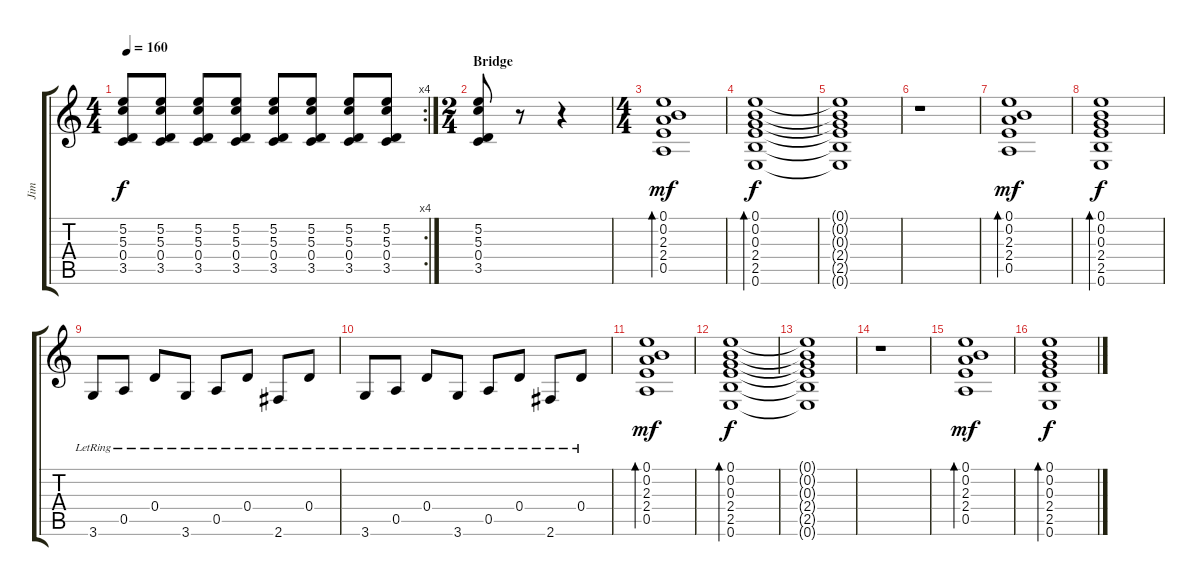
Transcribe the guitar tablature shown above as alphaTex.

\track ("Jim" "Jim") {instrument overdrivenguitar}
\staff {score tabs}
\tuning (E4 B3 G3 D3 A2 E2) {hide}
\rc 4
\ts (4 4)
\tempo 160
\clef g2
\ks c
(5.2 5.3 0.4 3.5).8{dy f} (5.2 5.3 0.4 3.5).8 (5.2 5.3 0.4 3.5).8 (5.2 5.3 0.4 3.5).8 (5.2 5.3 0.4 3.5).8 (5.2 5.3 0.4 3.5).8 (5.2 5.3 0.4 3.5).8 (5.2 5.3 0.4 3.5).8 |
\ts (2 4)
\section ("" "Bridge")
(5.2 5.3 0.4 3.5).8 r.8 r.4 |
\ts (4 4)
(0.1 0.2 2.3 2.4 0.5).1{bd 240 dy mf volume 12 instrument electricguitarclean} |
(0.1 0.2 0.3 2.4 2.5 0.6).1{bd 240 dy f instrument electricguitarclean} |
(0.1{t} 0.2{t} 0.3{t} 2.4{t} 2.5{t} 0.6{t}).1 |
r.1 |
(0.1 0.2 2.3 2.4 0.5).1{bd 240 dy mf volume 12 instrument electricguitarclean} |
(0.1 0.2 0.3 2.4 2.5 0.6).1{bd 240 dy f volume 12 instrument electricguitarclean} |
3.6{lr}.8{volume 12 instrument electricguitarclean} 0.5{lr}.8 0.4{lr}.8 3.6{lr}.8 0.5{lr}.8 0.4{lr}.8 2.6{lr}.8 0.4{lr}.8 |
3.6{lr}.8{volume 12 instrument electricguitarclean} 0.5{lr}.8 0.4{lr}.8 3.6{lr}.8 0.5{lr}.8 0.4{lr}.8 2.6{lr}.8 0.4{lr}.8 |
(0.1 0.2 2.3 2.4 0.5).1{bd 240 dy mf volume 12 instrument electricguitarclean} |
(0.1 0.2 0.3 2.4 2.5 0.6).1{bd 240 dy f instrument electricguitarclean} |
(0.1{t} 0.2{t} 0.3{t} 2.4{t} 2.5{t} 0.6{t}).1 |
r.1 |
(0.1 0.2 2.3 2.4 0.5).1{bd 240 dy mf volume 12 instrument electricguitarclean} |
(0.1 0.2 0.3 2.4 2.5 0.6).1{bd 240 dy f volume 12 instrument electricguitarclean}
